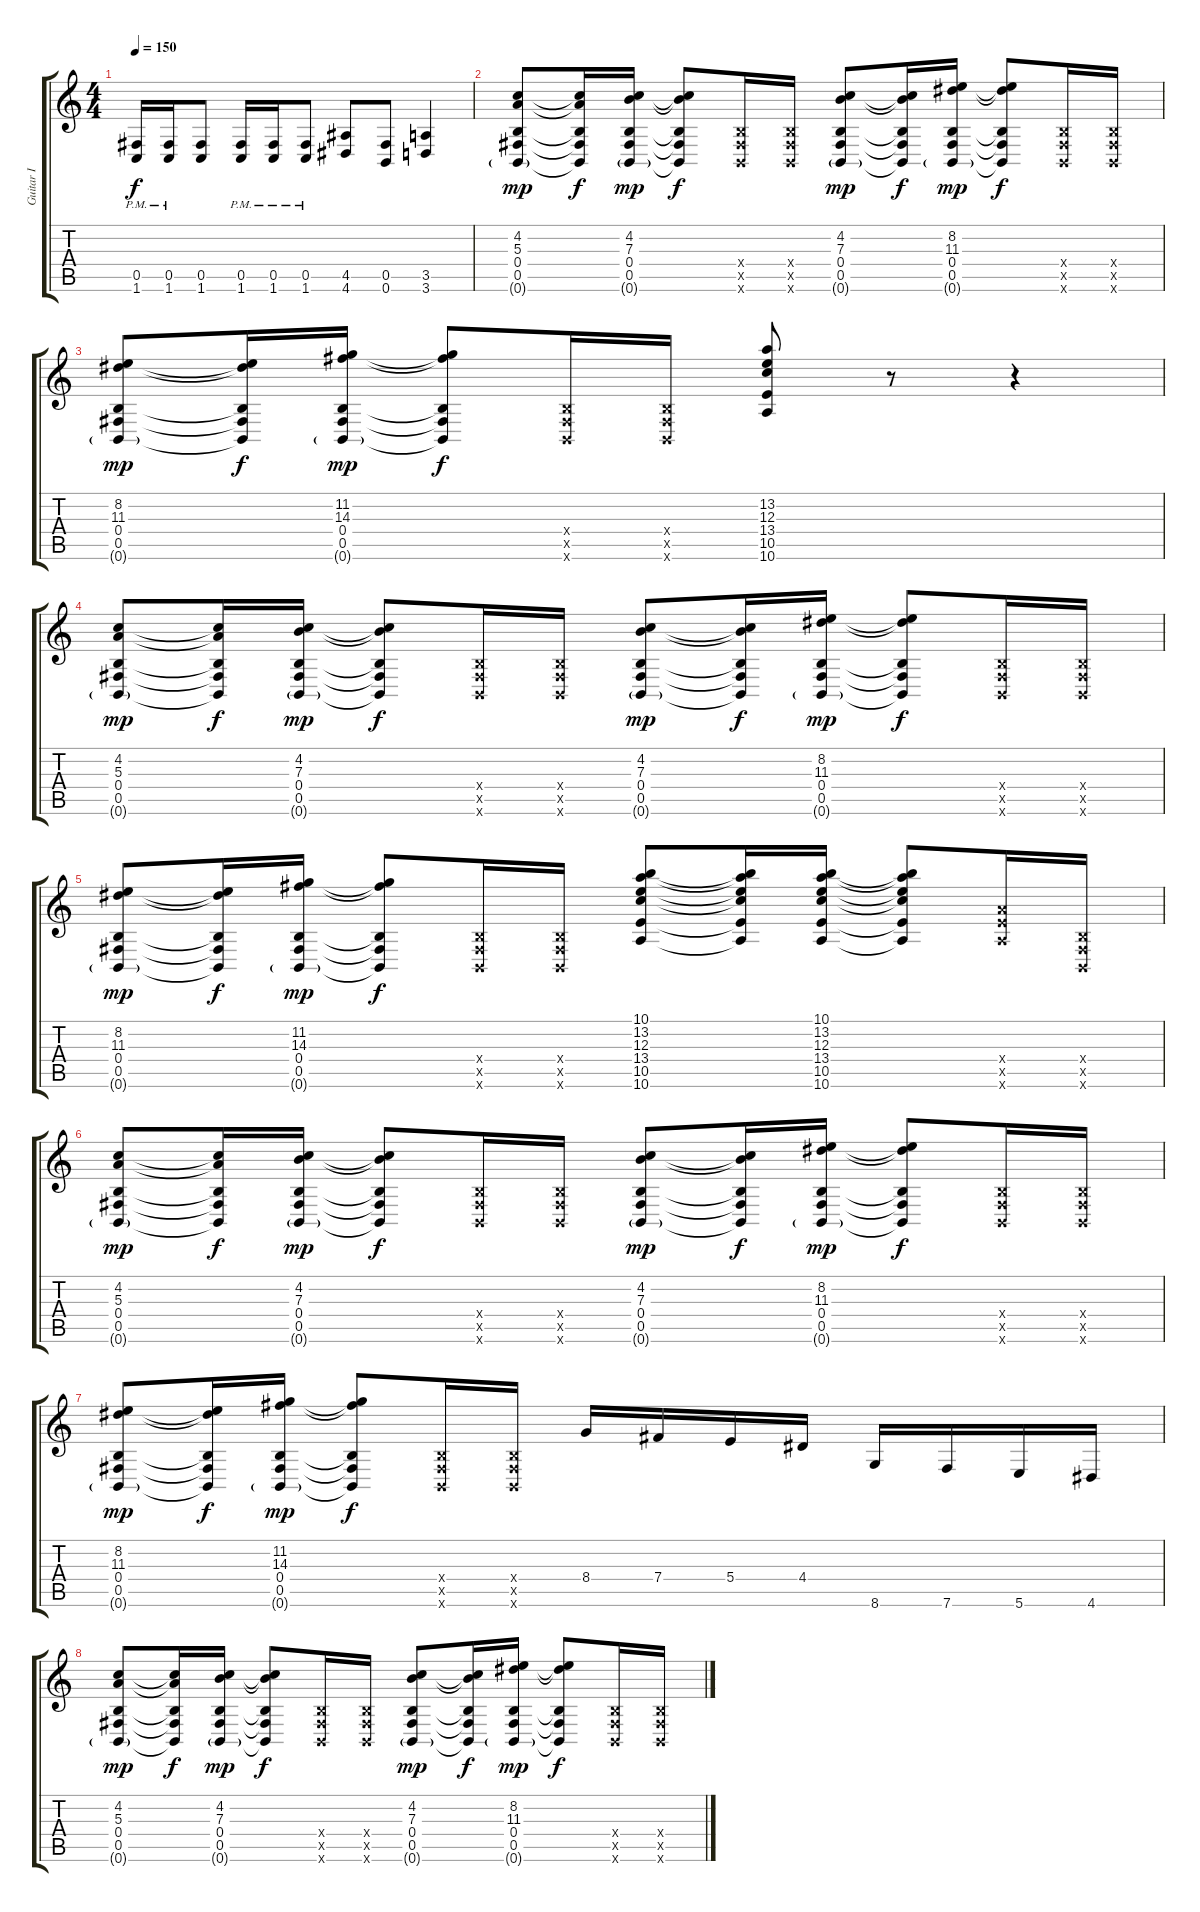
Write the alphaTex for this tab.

\track ("Guitar I" "Guitar I") {instrument distortionguitar}
\staff {score tabs}
\tuning (Db4 Ab3 E3 B2 Gb2 B1) {hide}
\ts (4 4)
\tempo 150
\clef g2
\ks c
(0.5{pm} 1.6{pm}).16{dy f} (0.5{pm} 1.6{pm}).16 (0.5 1.6).8 (0.5{pm} 1.6{pm}).16 (0.5{pm} 1.6{pm}).16 (0.5{pm} 1.6{pm}).8 (4.5 4.6).8 (0.5 0.6).8 (3.5 3.6).4 |
(4.2 5.3 0.4 0.5 0.6{g}).8{dy mp} (4.2{t} 5.3{t} 0.4{t} 0.5{t} 0.6{t}).16{dy f} (4.2 7.3 0.4 0.5 0.6{g}).16{dy mp} (4.2{t} 7.3{t} 0.4{t} 0.5{t} 0.6{t}).8{dy f} (0.4{x} 0.5{x} 0.6{x}).16 (0.4{x} 0.5{x} 0.6{x}).16 (4.2 7.3 0.4 0.5 0.6{g}).8{dy mp} (4.2{t} 7.3{t} 0.4{t} 0.5{t} 0.6{t}).16{dy f} (8.2 11.3 0.4 0.5 0.6{g}).16{dy mp} (8.2{t} 11.3{t} 0.4{t} 0.5{t} 0.6{t}).8{dy f} (0.4{x} 0.5{x} 0.6{x}).16 (0.4{x} 0.5{x} 0.6{x}).16 |
(8.2 11.3 0.4 0.5 0.6{g}).8{dy mp} (8.2{t} 11.3{t} 0.4{t} 0.5{t} 0.6{t}).16{dy f} (11.2 14.3 0.4 0.5 0.6{g}).16{dy mp} (11.2{t} 14.3{t} 0.4{t} 0.5{t} 0.6{t}).8{dy f} (0.4{x} 0.5{x} 0.6{x}).16 (0.4{x} 0.5{x} 0.6{x}).16 (13.2 12.3 13.4 10.5 10.6).8 r.8 r.4 |
(4.2 5.3 0.4 0.5 0.6{g}).8{dy mp} (4.2{t} 5.3{t} 0.4{t} 0.5{t} 0.6{t}).16{dy f} (4.2 7.3 0.4 0.5 0.6{g}).16{dy mp} (4.2{t} 7.3{t} 0.4{t} 0.5{t} 0.6{t}).8{dy f} (0.4{x} 0.5{x} 0.6{x}).16 (0.4{x} 0.5{x} 0.6{x}).16 (4.2 7.3 0.4 0.5 0.6{g}).8{dy mp} (4.2{t} 7.3{t} 0.4{t} 0.5{t} 0.6{t}).16{dy f} (8.2 11.3 0.4 0.5 0.6{g}).16{dy mp} (8.2{t} 11.3{t} 0.4{t} 0.5{t} 0.6{t}).8{dy f} (0.4{x} 0.5{x} 0.6{x}).16 (0.4{x} 0.5{x} 0.6{x}).16 |
(8.2 11.3 0.4 0.5 0.6{g}).8{dy mp} (8.2{t} 11.3{t} 0.4{t} 0.5{t} 0.6{t}).16{dy f} (11.2 14.3 0.4 0.5 0.6{g}).16{dy mp} (11.2{t} 14.3{t} 0.4{t} 0.5{t} 0.6{t}).8{dy f} (0.4{x} 0.5{x} 0.6{x}).16 (0.4{x} 0.5{x} 0.6{x}).16 (10.1 13.2 12.3 13.4 10.5 10.6).8 (10.1{t} 13.2{t} 12.3{t} 13.4{t} 10.5{t} 10.6{t}).16 (10.1 13.2 12.3 13.4 10.5 10.6).16 (10.1{t} 13.2{t} 12.3{t} 13.4{t} 10.5{t} 10.6{t}).8 (10.4{x} 10.5{x} 10.6{x}).16 (0.4{x} 0.5{x} 0.6{x}).16 |
(4.2 5.3 0.4 0.5 0.6{g}).8{dy mp} (4.2{t} 5.3{t} 0.4{t} 0.5{t} 0.6{t}).16{dy f} (4.2 7.3 0.4 0.5 0.6{g}).16{dy mp} (4.2{t} 7.3{t} 0.4{t} 0.5{t} 0.6{t}).8{dy f} (0.4{x} 0.5{x} 0.6{x}).16 (0.4{x} 0.5{x} 0.6{x}).16 (4.2 7.3 0.4 0.5 0.6{g}).8{dy mp} (4.2{t} 7.3{t} 0.4{t} 0.5{t} 0.6{t}).16{dy f} (8.2 11.3 0.4 0.5 0.6{g}).16{dy mp} (8.2{t} 11.3{t} 0.4{t} 0.5{t} 0.6{t}).8{dy f} (0.4{x} 0.5{x} 0.6{x}).16 (0.4{x} 0.5{x} 0.6{x}).16 |
(8.2 11.3 0.4 0.5 0.6{g}).8{dy mp} (8.2{t} 11.3{t} 0.4{t} 0.5{t} 0.6{t}).16{dy f} (11.2 14.3 0.4 0.5 0.6{g}).16{dy mp} (11.2{t} 14.3{t} 0.4{t} 0.5{t} 0.6{t}).8{dy f} (0.4{x} 0.5{x} 0.6{x}).16 (0.4{x} 0.5{x} 0.6{x}).16 8.4.16 7.4.16 5.4.16 4.4.16 8.6.16 7.6.16 5.6.16 4.6.16 |
(4.2 5.3 0.4 0.5 0.6{g}).8{dy mp} (4.2{t} 5.3{t} 0.4{t} 0.5{t} 0.6{t}).16{dy f} (4.2 7.3 0.4 0.5 0.6{g}).16{dy mp} (4.2{t} 7.3{t} 0.4{t} 0.5{t} 0.6{t}).8{dy f} (0.4{x} 0.5{x} 0.6{x}).16 (0.4{x} 0.5{x} 0.6{x}).16 (4.2 7.3 0.4 0.5 0.6{g}).8{dy mp} (4.2{t} 7.3{t} 0.4{t} 0.5{t} 0.6{t}).16{dy f} (8.2 11.3 0.4 0.5 0.6{g}).16{dy mp} (8.2{t} 11.3{t} 0.4{t} 0.5{t} 0.6{t}).8{dy f} (0.4{x} 0.5{x} 0.6{x}).16 (0.4{x} 0.5{x} 0.6{x}).16
